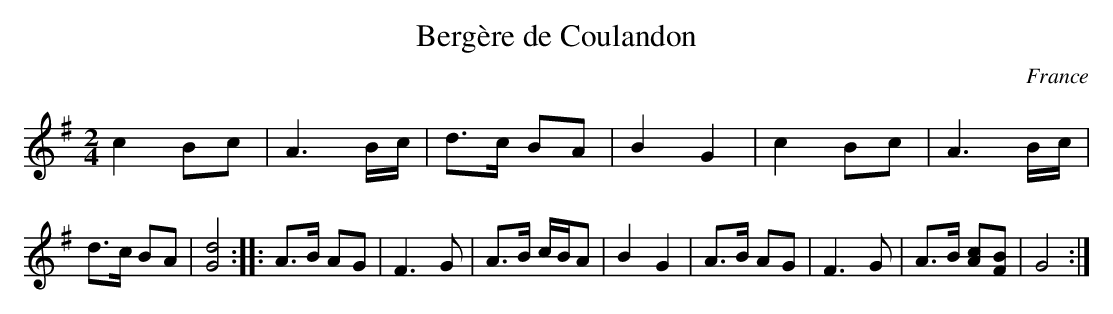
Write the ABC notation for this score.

X:1
T:Berg\`ere de Coulandon
M:2/4
O:France
K:G
c4B2c2|A6Bc|d3c B2A2|B4G4|\
c4B2c2|A6Bc|d3c B2A2|[G8d8]:|\
|:A3B A2G2|F6G2|A3B cBA2|B4G4|\
A3B A2G2|F6G2|A3B [A2c2][F2B2]|G8:|
